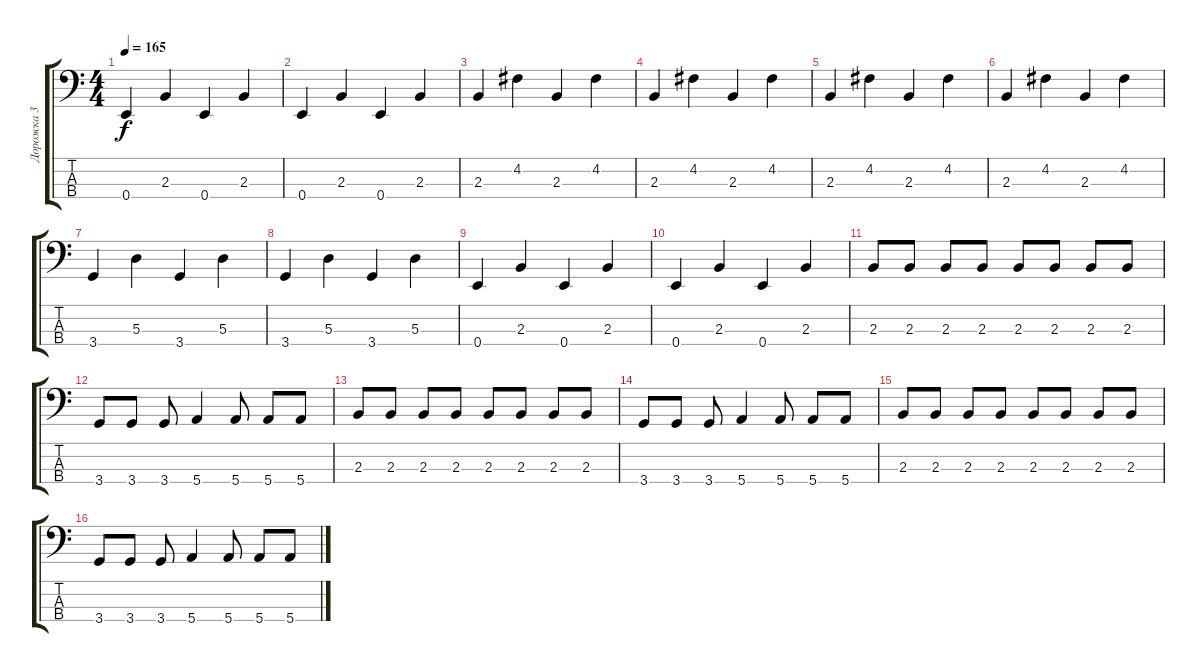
\track ("Дорожка 3" "Дорожка 3") {instrument electricbassfinger}
\staff {score tabs}
\tuning (G2 D2 A1 E1) {hide}
\ts (4 4)
\tempo 165
\clef f4
\ks c
0.4.4{dy f} 2.3.4 0.4.4 2.3.4 |
0.4.4 2.3.4 0.4.4 2.3.4 |
2.3.4 4.2.4 2.3.4 4.2.4 |
2.3.4 4.2.4 2.3.4 4.2.4 |
2.3.4 4.2.4 2.3.4 4.2.4 |
2.3.4 4.2.4 2.3.4 4.2.4 |
3.4.4 5.3.4 3.4.4 5.3.4 |
3.4.4 5.3.4 3.4.4 5.3.4 |
0.4.4 2.3.4 0.4.4 2.3.4 |
0.4.4 2.3.4 0.4.4 2.3.4 |
2.3.8 2.3.8 2.3.8 2.3.8 2.3.8 2.3.8 2.3.8 2.3.8 |
3.4.8 3.4.8 3.4.8 5.4.4 5.4.8 5.4.8 5.4.8 |
2.3.8 2.3.8 2.3.8 2.3.8 2.3.8 2.3.8 2.3.8 2.3.8 |
3.4.8 3.4.8 3.4.8 5.4.4 5.4.8 5.4.8 5.4.8 |
2.3.8 2.3.8 2.3.8 2.3.8 2.3.8 2.3.8 2.3.8 2.3.8 |
3.4.8 3.4.8 3.4.8 5.4.4 5.4.8 5.4.8 5.4.8
